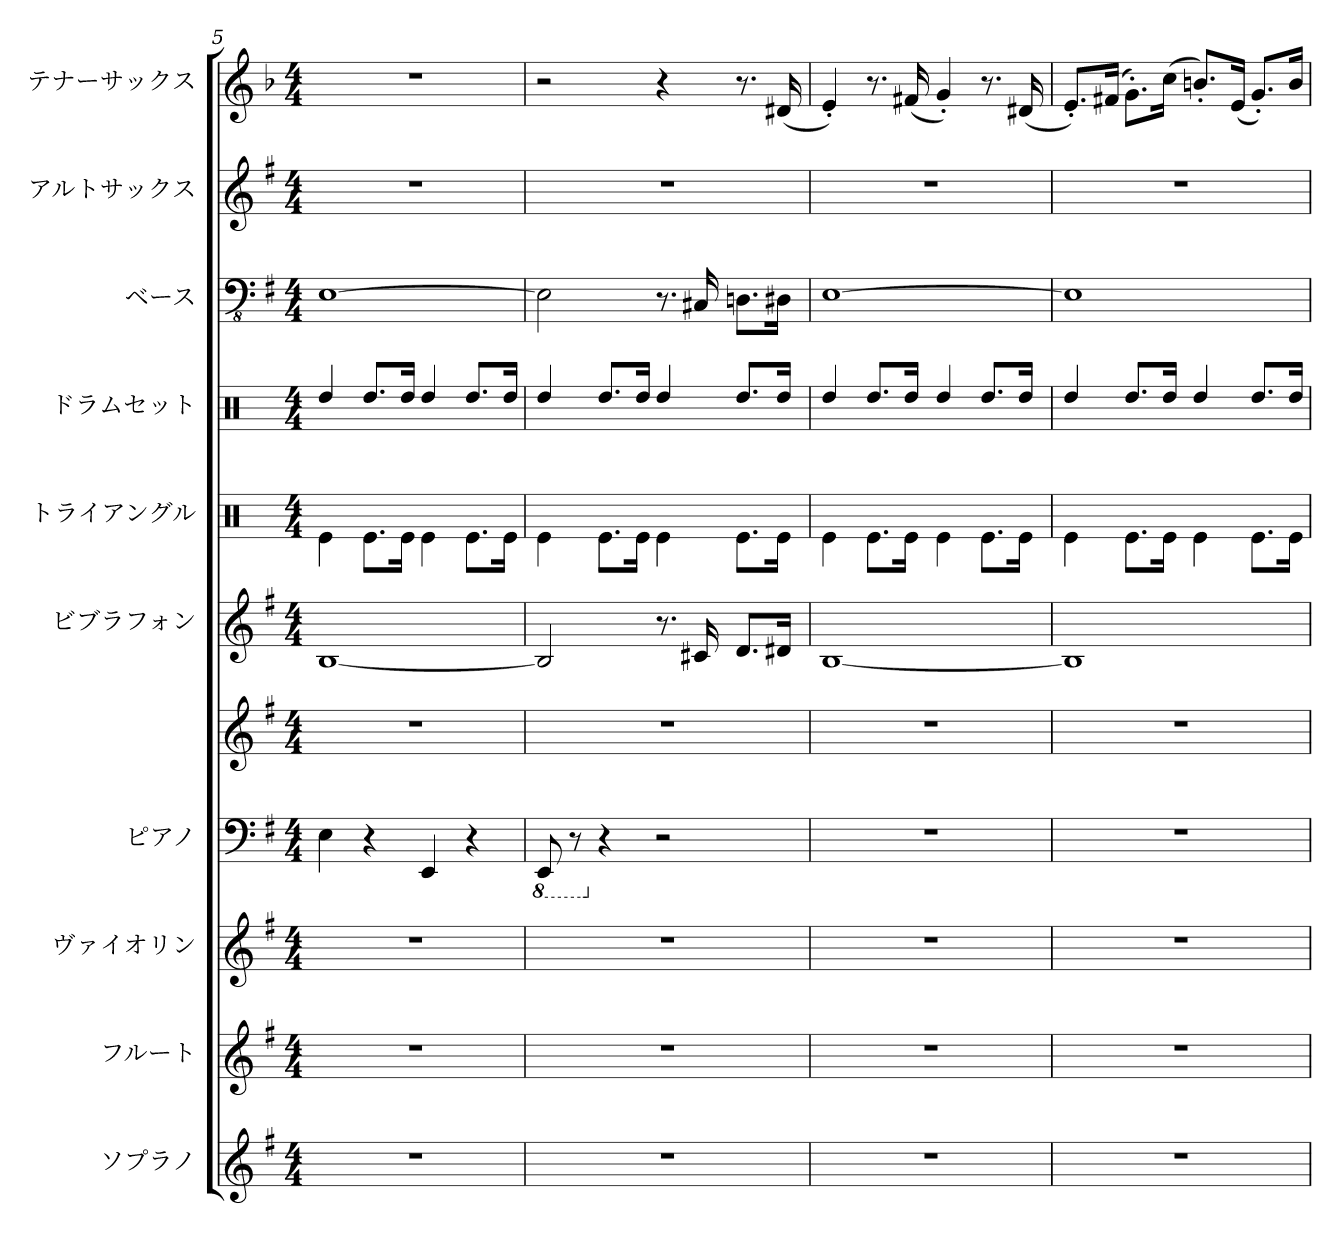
**kern	**kern	**kern	**kern	**kern	**kern	**kern	**kern	**kern	**kern	**kern
*part10	*part9	*part8	*part7	*part7	*part6	*part5	*part4	*part3	*part2	*part1
*staff11	*staff10	*staff9	*staff8	*staff7	*staff6	*staff5	*staff4	*staff3	*staff2	*staff1
*I"ソプラノ	*I"フルート	*I"ヴァイオリン	*I"ピアノ	*	*I"ビブラフォン	*I"トライアングル	*I"ドラムセット	*I"ベース	*I"アルトサックス	*I"テナーサックス
!!LO:PB:g=z
*clefG2	*clefG2	*clefG2	*clefF4	*clefG2	*clefG2	*clefX	*clefX	*clefFv4	*clefG2	*clefG2
*	*	*	*	*	*	*	*	*	*ITrd5c9	*ITrd8c14
*k[f#]	*k[f#]	*k[f#]	*k[f#]	*k[f#]	*k[f#]	*k[]	*k[]	*k[f#]	*k[b-e-]	*k[b-]
*M4/4	*M4/4	*M4/4	*M4/4	*M4/4	*M4/4	*M4/4	*M4/4	*M4/4	*M4/4	*M4/4
=5	=5	=5	=5	=5	=5	=5	=5	=5	=5	=5
1r	1r	1r	4E\	1r	[1B	4Re\	4Rdd/	[1EE	1r	1r
.	.	.	4r	.	.	8.Re\L	8.Rdd/L	.	.	.
.	.	.	.	.	.	16Re\Jk	16Rdd/Jk	.	.	.
.	.	.	4EE/	.	.	4Re\	4Rdd/	.	.	.
.	.	.	4r	.	.	8.Re\L	8.Rdd/L	.	.	.
.	.	.	.	.	.	16Re\Jk	16Rdd/Jk	.	.	.
=6	=6	=6	=6	=6	=6	=6	=6	=6	=6	=6
*	*	*	*8ba	*	*	*	*	*	*	*
1r	1r	1r	8EEE/	1r	2B/]	4Re\	4Rdd/	2EE\]	1r	2r
.	.	.	8r	.	.	.	.	.	.	.
*	*	*	*X8ba	*	*	*	*	*	*	*
.	.	.	4r	.	.	8.Re\L	8.Rdd/L	.	.	.
.	.	.	.	.	.	16Re\Jk	16Rdd/Jk	.	.	.
.	.	.	2r	.	8.r	4Re\	4Rdd/	8.r	.	4r
.	.	.	.	.	16c#X/	.	.	16CC#X/	.	.
.	.	.	.	.	8.d/L	8.Re\L	8.Rdd/L	8.DDn\L	.	8.r
.	.	.	.	.	16d#X/Jk	16Re\Jk	16Rdd/Jk	16DD#X\Jk	.	(>16D#X/
=7	=7	=7	=7	=7	=7	=7	=7	=7	=7	=7
1r	1r	1r	1r	1r	[1B	4Re\	4Rdd/	[1EE	1r	4E'/)
.	.	.	.	.	.	8.Re\L	8.Rdd/L	.	.	8.r
.	.	.	.	.	.	16Re\Jk	16Rdd/Jk	.	.	(>16F#X/
.	.	.	.	.	.	4Re\	4Rdd/	.	.	4G'/)
.	.	.	.	.	.	8.Re\L	8.Rdd/L	.	.	8.r
.	.	.	.	.	.	16Re\Jk	16Rdd/Jk	.	.	(>16D#X/
!!LO:PB:g=z
=8	=8	=8	=8	=8	=8	=8	=8	=8	=8	=8
1r	1r	1r	1r	1r	1B]	4Re\	4Rdd/	1EE]	1r	8.E'/L)
.	.	.	.	.	.	.	.	.	.	(>16F#X/Jk
.	.	.	.	.	.	8.Re\L	8.Rdd/L	.	.	8.G'\L)
.	.	.	.	.	.	16Re\Jk	16Rdd/Jk	.	.	(>16c\Jk
.	.	.	.	.	.	4Re\	4Rdd/	.	.	8.Bn'/L)
.	.	.	.	.	.	.	.	.	.	(>16E/Jk
.	.	.	.	.	.	8.Re\L	8.Rdd/L	.	.	8.G'/L)
.	.	.	.	.	.	16Re\Jk	16Rdd/Jk	.	.	16B/Jk
=	=	=	=	=	=	=	=	=	=	=
*-	*-	*-	*-	*-	*-	*-	*-	*-	*-	*-
